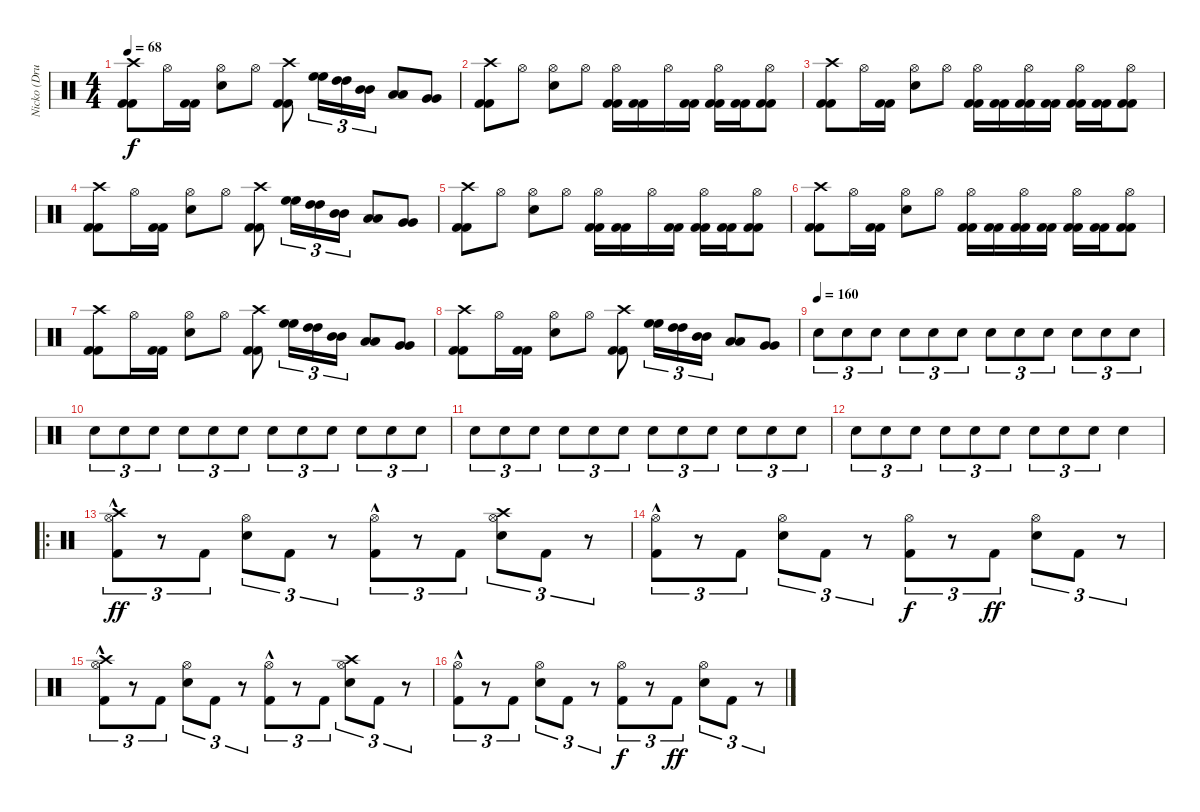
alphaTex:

\track ("Nicko (Drums)" "Nicko (Dru") {instrument percussion}
\staff {score}
\articulation defaults
\ts (4 4)
\tempo 68
\clef neutral
\ks c
("Crash high (hit)" "Kick (hit) 2" "Kick (hit) 2").8{dy f} "Hi-Hat (open)".16 ("Kick (hit) 2" "Kick (hit) 2").16 ("Hi-Hat (open)" "Snare (hit) 2").8 "Hi-Hat (open)".8 ("Crash high (hit)" "Kick (hit) 2" "Kick (hit) 2").8 ("High Floor Tom (hit)" "High Floor Tom (hit)").16{tu (3 2)} ("High Tom (hit)" "High Tom (hit)").16{tu (3 2)} ("Mid Tom (hit)" "Mid Tom (hit)").16{tu (3 2)} ("Low Tom (hit)" "Low Tom (hit)").8 ("Very Low Tom (hit)" "Very Low Tom (hit)").8 |
("Crash high (hit)" "Kick (hit) 2" "Kick (hit) 2").8 "Hi-Hat (open)".8 ("Hi-Hat (open)" "Snare (hit) 2").8 "Hi-Hat (open)".8 ("Hi-Hat (open)" "Kick (hit) 2" "Kick (hit) 2").16 ("Kick (hit) 2" "Kick (hit) 2").16 "Hi-Hat (open)".16 ("Kick (hit) 2" "Kick (hit) 2").16 ("Hi-Hat (open)" "Kick (hit) 2" "Kick (hit) 2").16 ("Kick (hit) 2" "Kick (hit) 2").16 ("Hi-Hat (open)" "Kick (hit) 2" "Kick (hit) 2").8 |
("Crash high (hit)" "Kick (hit) 2" "Kick (hit) 2").8 "Hi-Hat (open)".16 ("Kick (hit) 2" "Kick (hit) 2").16 ("Hi-Hat (open)" "Snare (hit) 2").8 "Hi-Hat (open)".8 ("Hi-Hat (open)" "Kick (hit) 2" "Kick (hit) 2").16 ("Kick (hit) 2" "Kick (hit) 2").16 ("Hi-Hat (open)" "Kick (hit) 2" "Kick (hit) 2").16 ("Kick (hit) 2" "Kick (hit) 2").16 ("Hi-Hat (open)" "Kick (hit) 2" "Kick (hit) 2").16 ("Kick (hit) 2" "Kick (hit) 2").16 ("Hi-Hat (open)" "Kick (hit) 2" "Kick (hit) 2").8 |
("Crash high (hit)" "Kick (hit) 2" "Kick (hit) 2").8 "Hi-Hat (open)".16 ("Kick (hit) 2" "Kick (hit) 2").16 ("Hi-Hat (open)" "Snare (hit) 2").8 "Hi-Hat (open)".8 ("Crash high (hit)" "Kick (hit) 2" "Kick (hit) 2").8 ("High Floor Tom (hit)" "High Floor Tom (hit)").16{tu (3 2)} ("High Tom (hit)" "High Tom (hit)").16{tu (3 2)} ("Mid Tom (hit)" "Mid Tom (hit)").16{tu (3 2)} ("Low Tom (hit)" "Low Tom (hit)").8 ("Very Low Tom (hit)" "Very Low Tom (hit)").8 |
("Crash high (hit)" "Kick (hit) 2" "Kick (hit) 2").8 "Hi-Hat (open)".8 ("Hi-Hat (open)" "Snare (hit) 2").8 "Hi-Hat (open)".8 ("Hi-Hat (open)" "Kick (hit) 2" "Kick (hit) 2").16 ("Kick (hit) 2" "Kick (hit) 2").16 "Hi-Hat (open)".16 ("Kick (hit) 2" "Kick (hit) 2").16 ("Hi-Hat (open)" "Kick (hit) 2" "Kick (hit) 2").16 ("Kick (hit) 2" "Kick (hit) 2").16 ("Hi-Hat (open)" "Kick (hit) 2" "Kick (hit) 2").8 |
("Crash high (hit)" "Kick (hit) 2" "Kick (hit) 2").8 "Hi-Hat (open)".16 ("Kick (hit) 2" "Kick (hit) 2").16 ("Hi-Hat (open)" "Snare (hit) 2").8 "Hi-Hat (open)".8 ("Hi-Hat (open)" "Kick (hit) 2" "Kick (hit) 2").16 ("Kick (hit) 2" "Kick (hit) 2").16 ("Hi-Hat (open)" "Kick (hit) 2" "Kick (hit) 2").16 ("Kick (hit) 2" "Kick (hit) 2").16 ("Hi-Hat (open)" "Kick (hit) 2" "Kick (hit) 2").16 ("Kick (hit) 2" "Kick (hit) 2").16 ("Hi-Hat (open)" "Kick (hit) 2" "Kick (hit) 2").8 |
("Crash high (hit)" "Kick (hit) 2" "Kick (hit) 2").8 "Hi-Hat (open)".16 ("Kick (hit) 2" "Kick (hit) 2").16 ("Hi-Hat (open)" "Snare (hit) 2").8 "Hi-Hat (open)".8 ("Crash high (hit)" "Kick (hit) 2" "Kick (hit) 2").8 ("High Floor Tom (hit)" "High Floor Tom (hit)").16{tu (3 2)} ("High Tom (hit)" "High Tom (hit)").16{tu (3 2)} ("Mid Tom (hit)" "Mid Tom (hit)").16{tu (3 2)} ("Low Tom (hit)" "Low Tom (hit)").8 ("Very Low Tom (hit)" "Very Low Tom (hit)").8 |
("Crash high (hit)" "Kick (hit) 2" "Kick (hit) 2").8 "Hi-Hat (open)".16 ("Kick (hit) 2" "Kick (hit) 2").16 ("Hi-Hat (open)" "Snare (hit) 2").8 "Hi-Hat (open)".8 ("Crash high (hit)" "Kick (hit) 2" "Kick (hit) 2").8 ("High Floor Tom (hit)" "High Floor Tom (hit)").16{tu (3 2)} ("High Tom (hit)" "High Tom (hit)").16{tu (3 2)} ("Mid Tom (hit)" "Mid Tom (hit)").16{tu (3 2)} ("Low Tom (hit)" "Low Tom (hit)").8 ("Very Low Tom (hit)" "Very Low Tom (hit)").8 |
\tempo (160)
"Snare (hit) 2".8{tu (3 2)} "Snare (hit) 2".8{tu (3 2)} "Snare (hit) 2".8{tu (3 2)} "Snare (hit) 2".8{tu (3 2)} "Snare (hit) 2".8{tu (3 2)} "Snare (hit) 2".8{tu (3 2)} "Snare (hit) 2".8{tu (3 2)} "Snare (hit) 2".8{tu (3 2)} "Snare (hit) 2".8{tu (3 2)} "Snare (hit) 2".8{tu (3 2)} "Snare (hit) 2".8{tu (3 2)} "Snare (hit) 2".8{tu (3 2)} |
"Snare (hit) 2".8{tu (3 2)} "Snare (hit) 2".8{tu (3 2)} "Snare (hit) 2".8{tu (3 2)} "Snare (hit) 2".8{tu (3 2)} "Snare (hit) 2".8{tu (3 2)} "Snare (hit) 2".8{tu (3 2)} "Snare (hit) 2".8{tu (3 2)} "Snare (hit) 2".8{tu (3 2)} "Snare (hit) 2".8{tu (3 2)} "Snare (hit) 2".8{tu (3 2)} "Snare (hit) 2".8{tu (3 2)} "Snare (hit) 2".8{tu (3 2)} |
"Snare (hit) 2".8{tu (3 2)} "Snare (hit) 2".8{tu (3 2)} "Snare (hit) 2".8{tu (3 2)} "Snare (hit) 2".8{tu (3 2)} "Snare (hit) 2".8{tu (3 2)} "Snare (hit) 2".8{tu (3 2)} "Snare (hit) 2".8{tu (3 2)} "Snare (hit) 2".8{tu (3 2)} "Snare (hit) 2".8{tu (3 2)} "Snare (hit) 2".8{tu (3 2)} "Snare (hit) 2".8{tu (3 2)} "Snare (hit) 2".8{tu (3 2)} |
"Snare (hit) 2".8{tu (3 2)} "Snare (hit) 2".8{tu (3 2)} "Snare (hit) 2".8{tu (3 2)} "Snare (hit) 2".8{tu (3 2)} "Snare (hit) 2".8{tu (3 2)} "Snare (hit) 2".8{tu (3 2)} "Snare (hit) 2".8{tu (3 2)} "Snare (hit) 2".8{tu (3 2)} "Snare (hit) 2".8{tu (3 2)} "Snare (hit) 2".4 |
\ro
("Kick (hit) 2"{hac} "Hi-Hat (open)" "Crash high (hit)").8{tu (3 2) dy ff} r.8{tu (3 2)} "Kick (hit) 2".8{tu (3 2)} ("Snare (hit) 2" "Hi-Hat (open)").8{tu (3 2)} "Kick (hit) 2".8{tu (3 2)} r.8{tu (3 2)} ("Kick (hit) 2"{hac} "Hi-Hat (open)").8{tu (3 2)} r.8{tu (3 2)} "Kick (hit) 2".8{tu (3 2)} ("Snare (hit) 2" "Hi-Hat (open)" "Crash high (hit)").8{tu (3 2)} "Kick (hit) 2".8{tu (3 2)} r.8{tu (3 2)} |
("Kick (hit) 2"{hac} "Hi-Hat (open)").8{tu (3 2)} r.8{tu (3 2)} "Kick (hit) 2".8{tu (3 2)} ("Snare (hit) 2" "Hi-Hat (open)").8{tu (3 2)} "Kick (hit) 2".8{tu (3 2)} r.8{tu (3 2)} ("Kick (hit) 2" "Hi-Hat (open)").8{tu (3 2) dy f} r.8{tu (3 2)} "Kick (hit) 2".8{tu (3 2) dy ff} ("Snare (hit) 2" "Hi-Hat (open)").8{tu (3 2)} "Kick (hit) 2".8{tu (3 2)} r.8{tu (3 2)} |
("Kick (hit) 2"{hac} "Hi-Hat (open)" "Crash high (hit)").8{tu (3 2)} r.8{tu (3 2)} "Kick (hit) 2".8{tu (3 2)} ("Snare (hit) 2" "Hi-Hat (open)").8{tu (3 2)} "Kick (hit) 2".8{tu (3 2)} r.8{tu (3 2)} ("Kick (hit) 2"{hac} "Hi-Hat (open)").8{tu (3 2)} r.8{tu (3 2)} "Kick (hit) 2".8{tu (3 2)} ("Snare (hit) 2" "Hi-Hat (open)" "Crash high (hit)").8{tu (3 2)} "Kick (hit) 2".8{tu (3 2)} r.8{tu (3 2)} |
("Kick (hit) 2"{hac} "Hi-Hat (open)").8{tu (3 2)} r.8{tu (3 2)} "Kick (hit) 2".8{tu (3 2)} ("Snare (hit) 2" "Hi-Hat (open)").8{tu (3 2)} "Kick (hit) 2".8{tu (3 2)} r.8{tu (3 2)} ("Kick (hit) 2" "Hi-Hat (open)").8{tu (3 2) dy f} r.8{tu (3 2)} "Kick (hit) 2".8{tu (3 2) dy ff} ("Snare (hit) 2" "Hi-Hat (open)").8{tu (3 2)} "Kick (hit) 2".8{tu (3 2)} r.8{tu (3 2)}
